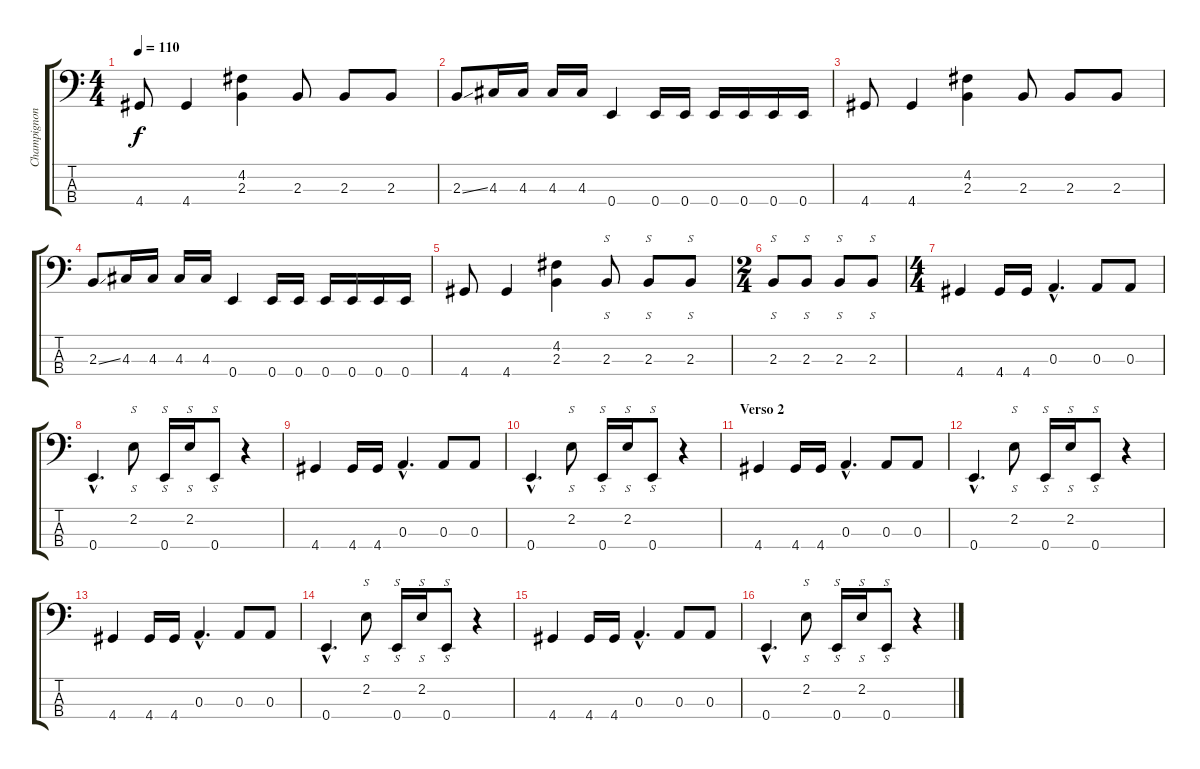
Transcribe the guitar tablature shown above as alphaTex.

\track ("Champignon | Baixo" "Champignon") {instrument electricbassfinger}
\staff {score tabs}
\tuning (G2 D2 A1 E1) {hide}
\ts (4 4)
\tempo 110
\clef f4
\ks c
4.4.8{dy f} 4.4.4 (4.2 2.3).4 2.3.8 2.3.8 2.3.8 |
2.3{ss}.8 4.3.16 4.3.16 4.3.16 4.3.16 0.4.4 0.4.16 0.4.16 0.4.16 0.4.16 0.4.16 0.4.16 |
4.4.8 4.4.4 (4.2 2.3).4 2.3.8 2.3.8 2.3.8 |
2.3{ss}.8 4.3.16 4.3.16 4.3.16 4.3.16 0.4.4 0.4.16 0.4.16 0.4.16 0.4.16 0.4.16 0.4.16 |
4.4.8 4.4.4 (4.2 2.3).4 2.3.8{s instrument slapbass2} 2.3.8{s} 2.3.8{s} |
\ts (2 4)
2.3.8{s} 2.3.8{s} 2.3.8{s} 2.3.8{s} |
\ts (4 4)
4.4.4{instrument electricbassfinger} 4.4.16 4.4.16 0.3{hac}.4{d} 0.3.8 0.3.8 |
0.4{hac}.4{d} 2.2.8{s instrument slapbass2} 0.4.16{s} 2.2.16{s} 0.4.8{s} r.4 |
4.4.4{instrument electricbassfinger} 4.4.16 4.4.16 0.3{hac}.4{d} 0.3.8 0.3.8 |
0.4{hac}.4{d} 2.2.8{s instrument slapbass2} 0.4.16{s} 2.2.16{s} 0.4.8{s} r.4 |
\section ("" "Verso 2")
4.4.4{instrument electricbassfinger} 4.4.16 4.4.16 0.3{hac}.4{d} 0.3.8 0.3.8 |
0.4{hac}.4{d} 2.2.8{s instrument slapbass2} 0.4.16{s} 2.2.16{s} 0.4.8{s} r.4 |
4.4.4{instrument electricbassfinger} 4.4.16 4.4.16 0.3{hac}.4{d} 0.3.8 0.3.8 |
0.4{hac}.4{d} 2.2.8{s instrument slapbass2} 0.4.16{s} 2.2.16{s} 0.4.8{s} r.4 |
4.4.4{instrument electricbassfinger} 4.4.16 4.4.16 0.3{hac}.4{d} 0.3.8 0.3.8 |
0.4{hac}.4{d} 2.2.8{s instrument slapbass2} 0.4.16{s} 2.2.16{s} 0.4.8{s} r.4
